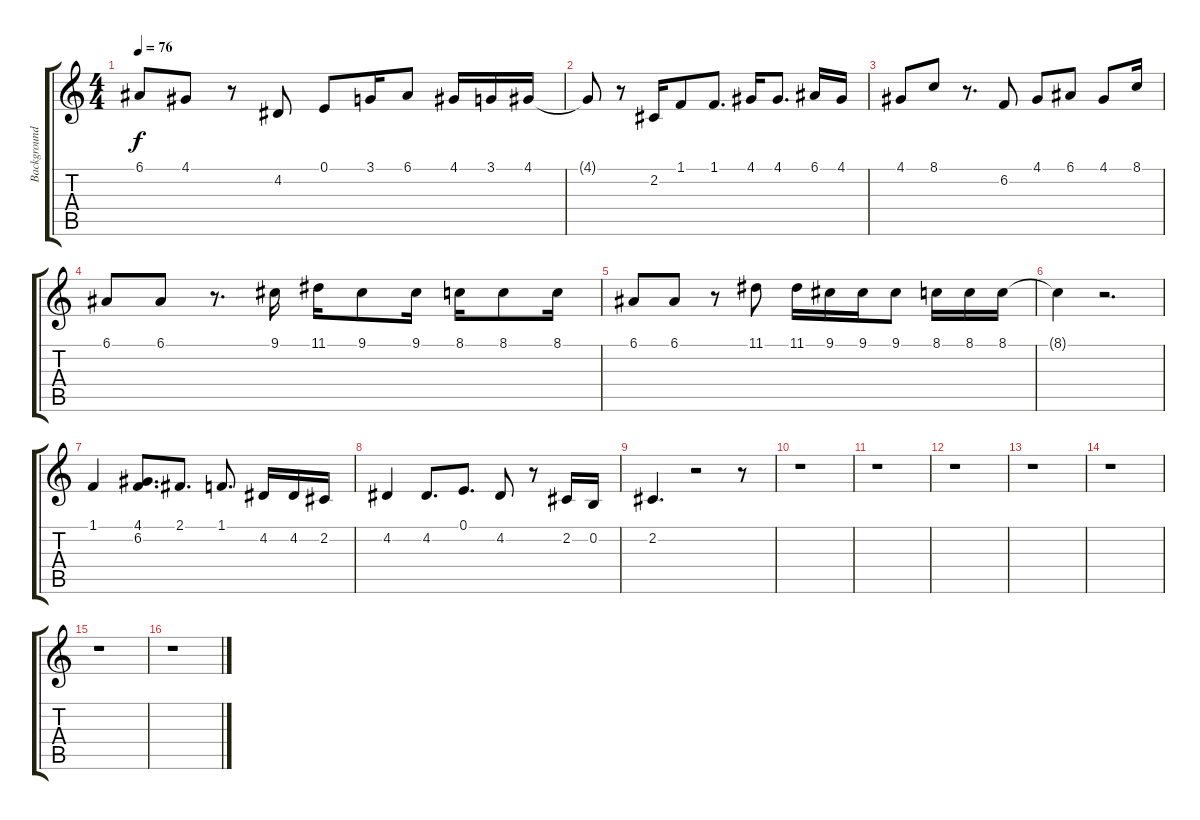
\track ("Background Vocals" "Background") {instrument blownbottle}
\staff {score tabs}
\tuning (E4 B3 G3 D3 A2 E2) {hide}
\ts (4 4)
\tempo 76
\clef g2
\ks c
6.1{t}.8{dy f} 4.1.8 r.8 4.2.8 0.1.8 3.1.16 6.1.8 4.1.16 3.1.16 4.1.16 |
4.1{t}.8 r.8 2.2.16 1.1.8 1.1.8{d} 4.1.16 4.1.8{d} 6.1.16 4.1.16 |
4.1.8 8.1.8 r.8{d} 6.2.8 4.1.8 6.1.8 4.1.8 8.1.16 |
6.1.8 6.1.8 r.8{d} 9.1.16 11.1.16 9.1.8 9.1.16 8.1.16 8.1.8 8.1.16 |
6.1.8 6.1.8 r.8 11.1.8 11.1.16 9.1.16 9.1.16 9.1.8 8.1.16 8.1.16 8.1.16 |
8.1{t}.4 r.2{d} |
1.1.4 (4.1 6.2).8{d} 2.1.8{d} 1.1.8{d} 4.2.16 4.2.16 2.2.16 |
4.2.4 4.2.8{d} 0.1.8{d} 4.2.8 r.8 2.2.16 0.2.16 |
2.2.4{d} r.2 r.8 |
r.1 |
r.1 |
r.1 |
r.1 |
r.1 |
r.1 |
r.1
